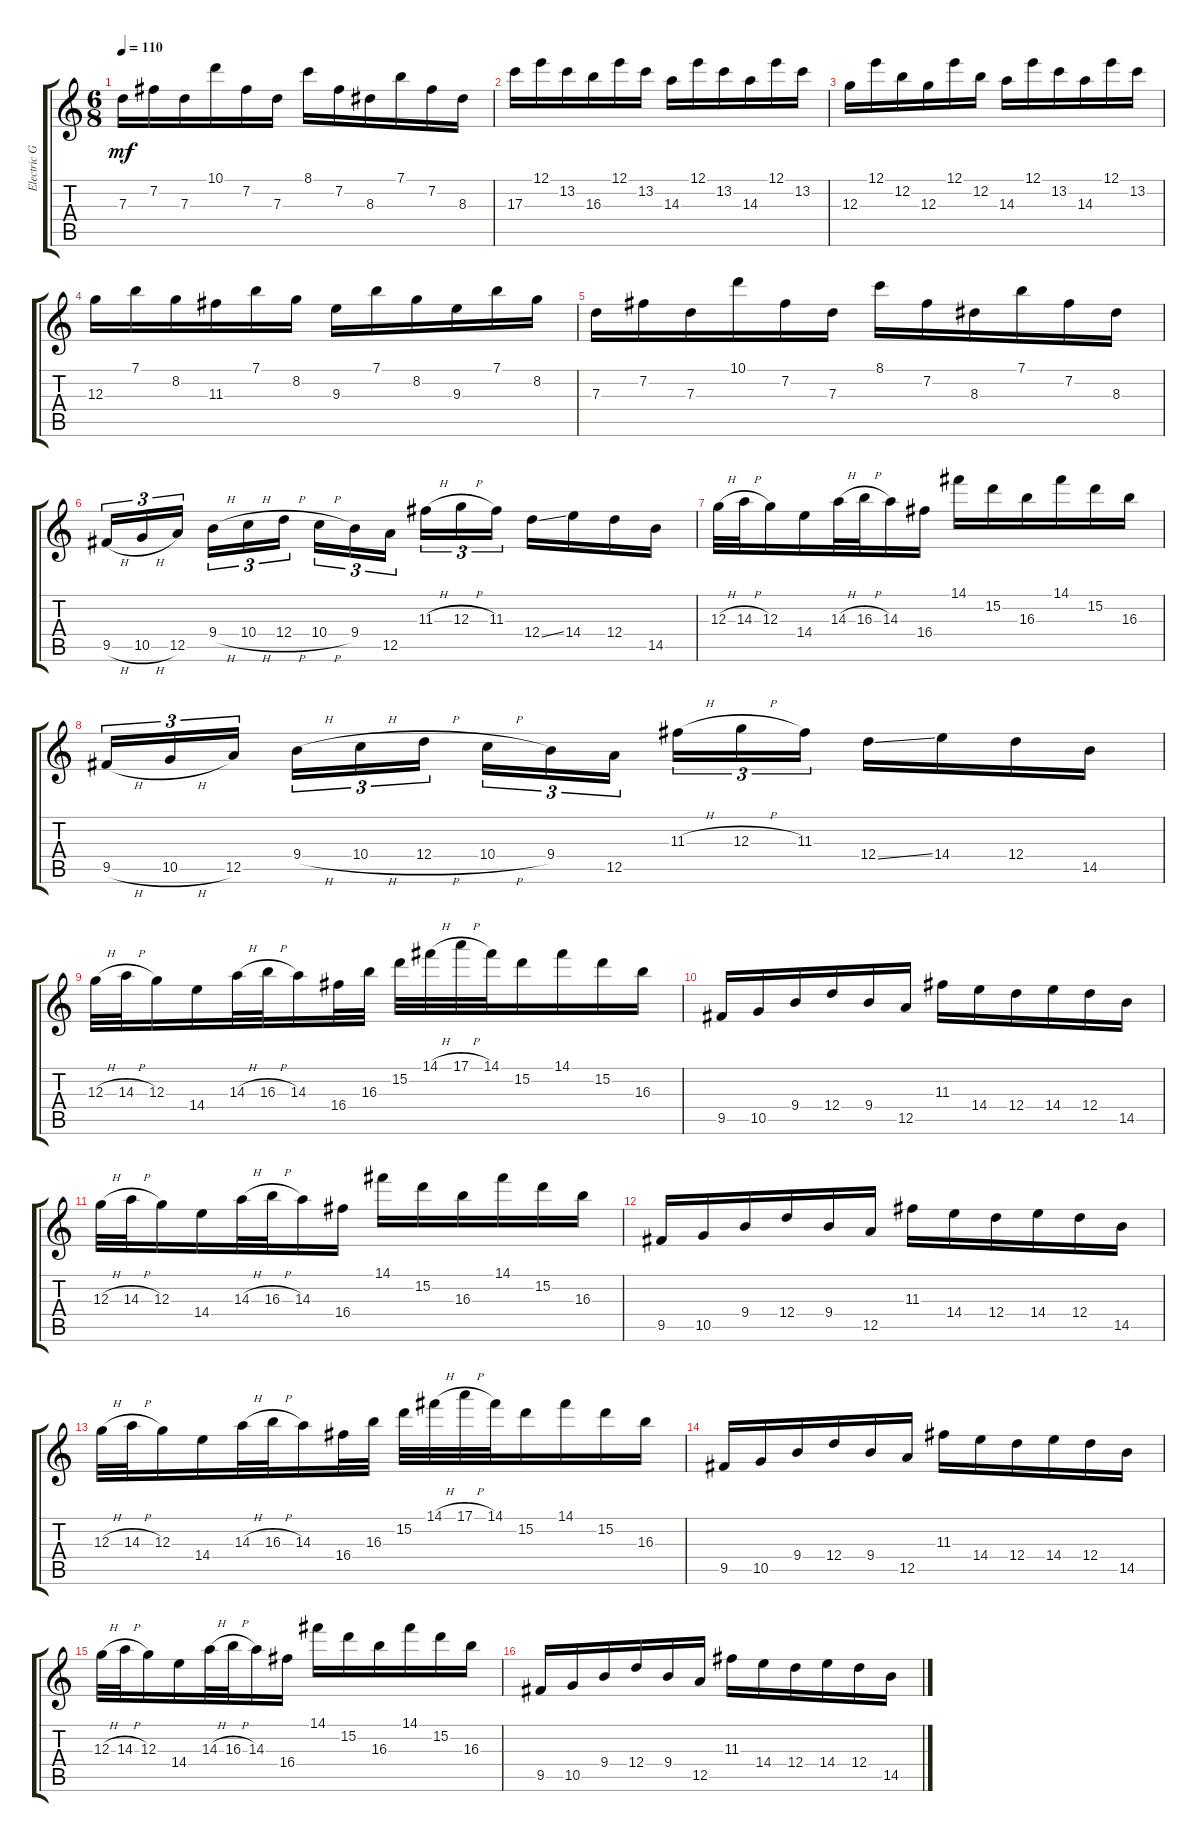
\track ("Electric Guitar 1" "Electric G") {instrument acousticguitarsteel}
\staff {score tabs}
\tuning (E4 B3 G3 D3 A2 E2) {hide}
\ts (6 8)
\tempo 110
\clef g2
\ks c
7.3.16{dy mf} 7.2.16 7.3.16 10.1.16 7.2.16 7.3.16 8.1.16 7.2.16 8.3.16 7.1.16 7.2.16 8.3.16 |
17.3.16 12.1.16 13.2.16 16.3.16 12.1.16 13.2.16 14.3.16 12.1.16 13.2.16 14.3.16 12.1.16 13.2.16 |
12.3.16 12.1.16 12.2.16 12.3.16 12.1.16 12.2.16 14.3.16 12.1.16 13.2.16 14.3.16 12.1.16 13.2.16 |
12.3.16 7.1.16 8.2.16 11.3.16 7.1.16 8.2.16 9.3.16 7.1.16 8.2.16 9.3.16 7.1.16 8.2.16 |
7.3.16 7.2.16 7.3.16 10.1.16 7.2.16 7.3.16 8.1.16 7.2.16 8.3.16 7.1.16 7.2.16 8.3.16 |
9.5{h}.16{tu (3 2)} 10.5{h}.16{tu (3 2)} 12.5.16{tu (3 2) beam splitsecondary} 9.4{h}.16{tu (3 2)} 10.4{h}.16{tu (3 2)} 12.4{h}.16{tu (3 2) beam splitsecondary} 10.4{h}.16{tu (3 2)} 9.4.16{tu (3 2)} 12.5.16{tu (3 2)} 11.3{h}.16{tu (3 2)} 12.3{h}.16{tu (3 2)} 11.3.16{tu (3 2) beam splitsecondary} 12.4{ss}.16 14.4.16 12.4.16 14.5.16 |
12.3{h}.32 14.3{h}.32 12.3.16 14.4.16 14.3{h}.32 16.3{h}.32 14.3.16 16.4.16 14.1.16 15.2.16 16.3.16 14.1.16 15.2.16 16.3.16 |
9.5{h}.16{tu (3 2)} 10.5{h}.16{tu (3 2)} 12.5.16{tu (3 2) beam splitsecondary} 9.4{h}.16{tu (3 2)} 10.4{h}.16{tu (3 2)} 12.4{h}.16{tu (3 2) beam splitsecondary} 10.4{h}.16{tu (3 2)} 9.4.16{tu (3 2)} 12.5.16{tu (3 2)} 11.3{h}.16{tu (3 2)} 12.3{h}.16{tu (3 2)} 11.3.16{tu (3 2) beam splitsecondary} 12.4{ss}.16 14.4.16 12.4.16 14.5.16 |
12.3{h}.32 14.3{h}.32 12.3.16 14.4.16 14.3{h}.32 16.3{h}.32 14.3.16 16.4.32 16.3.32 15.2.32 14.1{h}.32 17.1{h}.32 14.1.32 15.2.16 14.1.16 15.2.16 16.3.16 |
9.5.16 10.5.16 9.4.16 12.4.16 9.4.16 12.5.16 11.3.16 14.4.16 12.4.16 14.4.16 12.4.16 14.5.16 |
12.3{h}.32 14.3{h}.32 12.3.16 14.4.16 14.3{h}.32 16.3{h}.32 14.3.16 16.4.16 14.1.16 15.2.16 16.3.16 14.1.16 15.2.16 16.3.16 |
9.5.16 10.5.16 9.4.16 12.4.16 9.4.16 12.5.16 11.3.16 14.4.16 12.4.16 14.4.16 12.4.16 14.5.16 |
12.3{h}.32 14.3{h}.32 12.3.16 14.4.16 14.3{h}.32 16.3{h}.32 14.3.16 16.4.32 16.3.32 15.2.32 14.1{h}.32 17.1{h}.32 14.1.32 15.2.16 14.1.16 15.2.16 16.3.16 |
9.5.16 10.5.16 9.4.16 12.4.16 9.4.16 12.5.16 11.3.16 14.4.16 12.4.16 14.4.16 12.4.16 14.5.16 |
12.3{h}.32 14.3{h}.32 12.3.16 14.4.16 14.3{h}.32 16.3{h}.32 14.3.16 16.4.16 14.1.16 15.2.16 16.3.16 14.1.16 15.2.16 16.3.16 |
9.5.16 10.5.16 9.4.16 12.4.16 9.4.16 12.5.16 11.3.16 14.4.16 12.4.16 14.4.16 12.4.16 14.5.16
